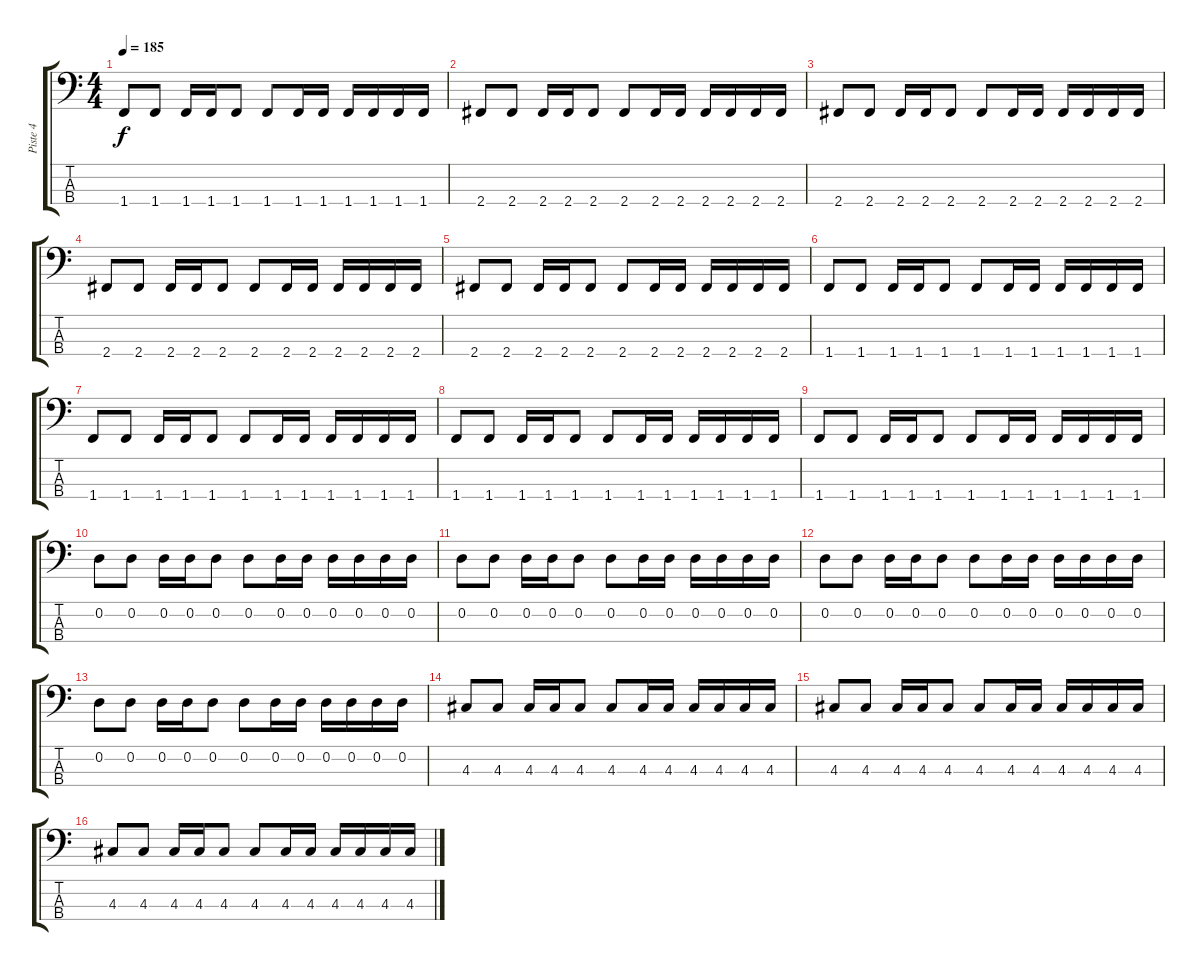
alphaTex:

\track ("Piste 4" "Piste 4") {instrument electricbassfinger}
\staff {score tabs}
\tuning (G2 D2 A1 E1) {hide}
\ts (4 4)
\tempo 185
\clef f4
\ks c
1.4.8{dy f} 1.4.8 1.4.16 1.4.16 1.4.8 1.4.8 1.4.16 1.4.16 1.4.16 1.4.16 1.4.16 1.4.16 |
\section ("" "")
2.4.8 2.4.8 2.4.16 2.4.16 2.4.8 2.4.8 2.4.16 2.4.16 2.4.16 2.4.16 2.4.16 2.4.16 |
2.4.8 2.4.8 2.4.16 2.4.16 2.4.8 2.4.8 2.4.16 2.4.16 2.4.16 2.4.16 2.4.16 2.4.16 |
2.4.8 2.4.8 2.4.16 2.4.16 2.4.8 2.4.8 2.4.16 2.4.16 2.4.16 2.4.16 2.4.16 2.4.16 |
2.4.8 2.4.8 2.4.16 2.4.16 2.4.8 2.4.8 2.4.16 2.4.16 2.4.16 2.4.16 2.4.16 2.4.16 |
1.4.8 1.4.8 1.4.16 1.4.16 1.4.8 1.4.8 1.4.16 1.4.16 1.4.16 1.4.16 1.4.16 1.4.16 |
1.4.8 1.4.8 1.4.16 1.4.16 1.4.8 1.4.8 1.4.16 1.4.16 1.4.16 1.4.16 1.4.16 1.4.16 |
1.4.8 1.4.8 1.4.16 1.4.16 1.4.8 1.4.8 1.4.16 1.4.16 1.4.16 1.4.16 1.4.16 1.4.16 |
1.4.8 1.4.8 1.4.16 1.4.16 1.4.8 1.4.8 1.4.16 1.4.16 1.4.16 1.4.16 1.4.16 1.4.16 |
0.2.8 0.2.8 0.2.16 0.2.16 0.2.8 0.2.8 0.2.16 0.2.16 0.2.16 0.2.16 0.2.16 0.2.16 |
0.2.8 0.2.8 0.2.16 0.2.16 0.2.8 0.2.8 0.2.16 0.2.16 0.2.16 0.2.16 0.2.16 0.2.16 |
0.2.8 0.2.8 0.2.16 0.2.16 0.2.8 0.2.8 0.2.16 0.2.16 0.2.16 0.2.16 0.2.16 0.2.16 |
0.2.8 0.2.8 0.2.16 0.2.16 0.2.8 0.2.8 0.2.16 0.2.16 0.2.16 0.2.16 0.2.16 0.2.16 |
4.3.8 4.3.8 4.3.16 4.3.16 4.3.8 4.3.8 4.3.16 4.3.16 4.3.16 4.3.16 4.3.16 4.3.16 |
4.3.8 4.3.8 4.3.16 4.3.16 4.3.8 4.3.8 4.3.16 4.3.16 4.3.16 4.3.16 4.3.16 4.3.16 |
4.3.8 4.3.8 4.3.16 4.3.16 4.3.8 4.3.8 4.3.16 4.3.16 4.3.16 4.3.16 4.3.16 4.3.16
